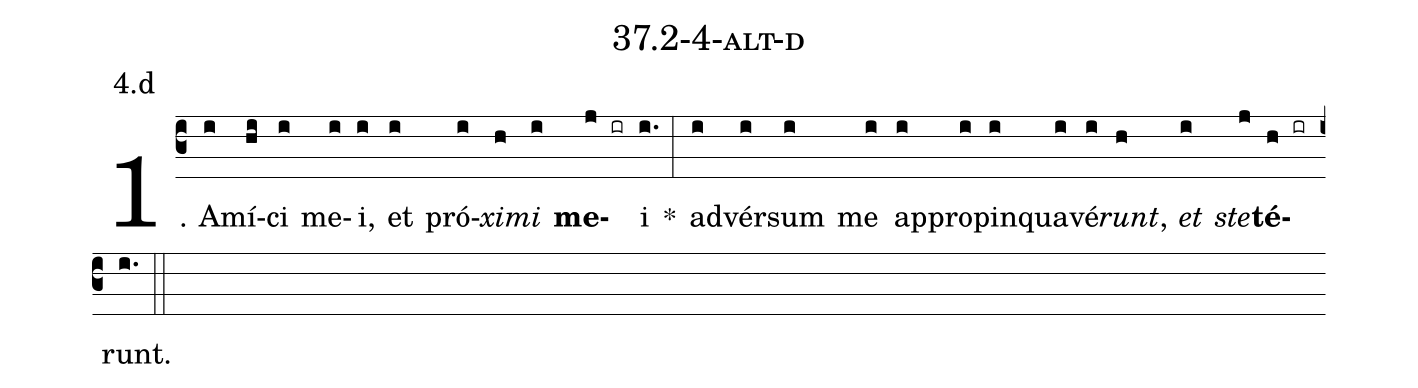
name: 37.2-4-alt-d;
annotation: 4.d;
%%
(c3)1. A(i)mí(hi)ci(i) me(i)i,(i) et(i) pró(i)<i>xi</i>(h)<i>mi</i>(i) <b>me</b>(j ir)i(i.) *(:) ad(i)vér(i)sum(i) me(i) ap(i)pro(i)pin(i)qua(i)vé(i)<i>runt</i>,(h) <i>et</i>(i) <i>ste</i>(j)<b>té</b>(h ir)runt.(i.) (::)


%E(i) u(h) o(i) u(j) a(h) e.(i.) (::)
